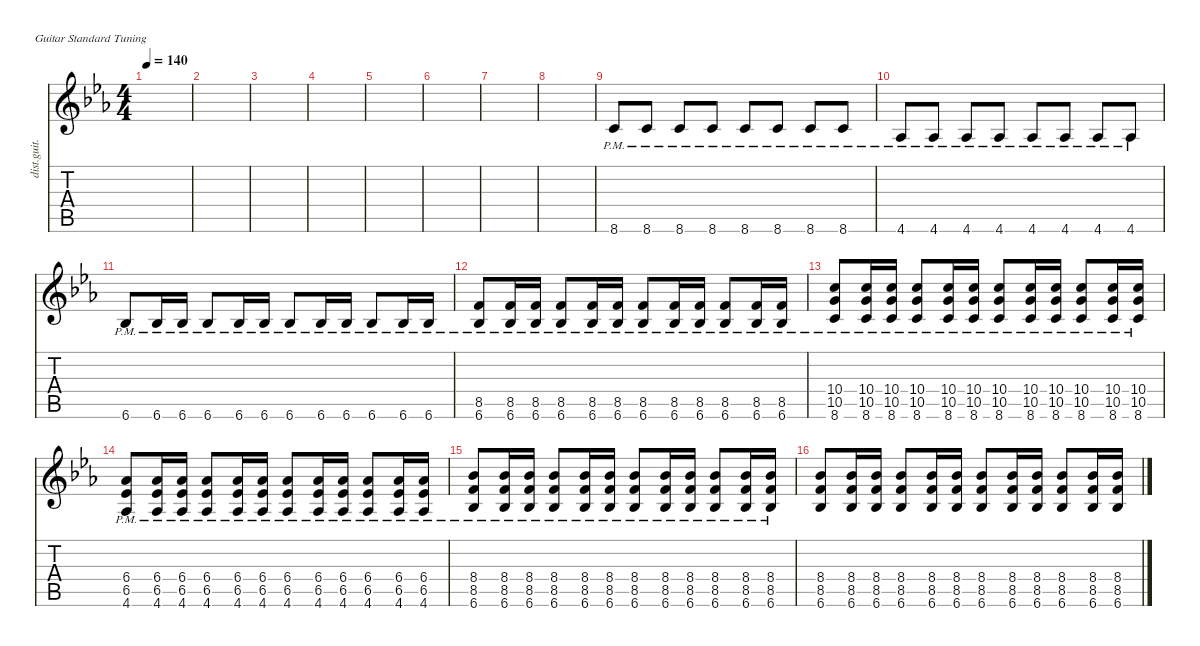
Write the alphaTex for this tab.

\defaultSystemsLayout 4
\hideDynamics
\bracketExtendMode nobrackets
\otherSystemsTrackNameOrientation horizontal
\track ("Distortion Guitar" "dist.guit.") {instrument distortionguitar}
\staff {score tabs}
\tuning (E4 B3 G3 D3 A2 E2)
\ts (4 4)
\tempo 140
\clef g2
\ks cminor
|
|
|
|
|
|
|
|
8.6{pm acc forcenatural}.8{beam Up} 8.6{pm acc forcenatural}.8{beam Up} 8.6{pm acc forcenatural}.8{beam Up} 8.6{pm acc forcenatural}.8{beam Up} 8.6{pm acc forcenatural}.8{beam Up} 8.6{pm acc forcenatural}.8{beam Up} 8.6{pm acc forcenatural}.8{beam Up} 8.6{pm acc forcenatural}.8{beam Up} |
4.6{pm acc b}.8{beam Up} 4.6{pm acc b}.8{beam Up} 4.6{pm acc b}.8{beam Up} 4.6{pm acc b}.8{beam Up} 4.6{pm acc b}.8{beam Up} 4.6{pm acc b}.8{beam Up} 4.6{pm acc b}.8{beam Up} 4.6{pm acc b}.8{beam Up} |
6.6{pm acc b}.8{beam Up} 6.6{pm acc b}.16{beam Up} 6.6{pm acc b}.16{beam Up} 6.6{pm acc b}.8{beam Up} 6.6{pm acc b}.16{beam Up} 6.6{pm acc b}.16{beam Up} 6.6{pm acc b}.8{beam Up} 6.6{pm acc b}.16{beam Up} 6.6{pm acc b}.16{beam Up} 6.6{pm acc b}.8{beam Up} 6.6{pm acc b}.16{beam Up} 6.6{pm acc b}.16{beam Up} |
(6.6{pm acc b} 8.5{pm acc forcenatural}).8{beam Up} (6.6{pm acc b} 8.5{pm acc forcenatural}).16{beam Up} (6.6{pm acc b} 8.5{pm acc forcenatural}).16{beam Up} (6.6{pm acc b} 8.5{pm acc forcenatural}).8{beam Up} (6.6{pm acc b} 8.5{pm acc forcenatural}).16{beam Up} (6.6{pm acc b} 8.5{pm acc forcenatural}).16{beam Up} (6.6{pm acc b} 8.5{pm acc forcenatural}).8{beam Up} (6.6{pm acc b} 8.5{pm acc forcenatural}).16{beam Up} (6.6{pm acc b} 8.5{pm acc forcenatural}).16{beam Up} (6.6{pm acc b} 8.5{pm acc forcenatural}).8{beam Up} (6.6{pm acc b} 8.5{pm acc forcenatural}).16{beam Up} (6.6{pm acc b} 8.5{pm acc forcenatural}).16{beam Up} |
(8.6{pm acc forcenatural} 10.5{pm acc forcenatural} 10.4{pm acc forcenatural}).8{beam Up} (8.6{pm acc forcenatural} 10.5{pm acc forcenatural} 10.4{pm acc forcenatural}).16{beam Up} (8.6{pm acc forcenatural} 10.5{pm acc forcenatural} 10.4{pm acc forcenatural}).16{beam Up} (8.6{pm acc forcenatural} 10.5{pm acc forcenatural} 10.4{pm acc forcenatural}).8{beam Up} (8.6{pm acc forcenatural} 10.5{pm acc forcenatural} 10.4{pm acc forcenatural}).16{beam Up} (8.6{pm acc forcenatural} 10.5{pm acc forcenatural} 10.4{pm acc forcenatural}).16{beam Up} (8.6{pm acc forcenatural} 10.5{pm acc forcenatural} 10.4{pm acc forcenatural}).8{beam Up} (8.6{pm acc forcenatural} 10.5{pm acc forcenatural} 10.4{pm acc forcenatural}).16{beam Up} (8.6{pm acc forcenatural} 10.5{pm acc forcenatural} 10.4{pm acc forcenatural}).16{beam Up} (8.6{pm acc forcenatural} 10.5{pm acc forcenatural} 10.4{pm acc forcenatural}).8{beam Up} (8.6{pm acc forcenatural} 10.5{pm acc forcenatural} 10.4{pm acc forcenatural}).16{beam Up} (8.6{pm acc forcenatural} 10.5{pm acc forcenatural} 10.4{pm acc forcenatural}).16{beam Up} |
(4.6{pm acc b} 6.5{pm acc b} 6.4{pm acc b}).8{beam Up} (4.6{pm acc b} 6.5{pm acc b} 6.4{pm acc b}).16{beam Up} (4.6{pm acc b} 6.5{pm acc b} 6.4{pm acc b}).16{beam Up} (4.6{pm acc b} 6.5{pm acc b} 6.4{pm acc b}).8{beam Up} (4.6{pm acc b} 6.5{pm acc b} 6.4{pm acc b}).16{beam Up} (4.6{pm acc b} 6.5{pm acc b} 6.4{pm acc b}).16{beam Up} (4.6{pm acc b} 6.5{pm acc b} 6.4{pm acc b}).8{beam Up} (4.6{pm acc b} 6.5{pm acc b} 6.4{pm acc b}).16{beam Up} (4.6{pm acc b} 6.5{pm acc b} 6.4{pm acc b}).16{beam Up} (4.6{pm acc b} 6.5{pm acc b} 6.4{pm acc b}).8{beam Up} (4.6{pm acc b} 6.5{pm acc b} 6.4{pm acc b}).16{beam Up} (4.6{pm acc b} 6.5{pm acc b} 6.4{pm acc b}).16{beam Up} |
(6.6{pm acc b} 8.5{pm acc forcenatural} 8.4{pm acc b}).8{beam Up} (6.6{pm acc b} 8.5{pm acc forcenatural} 8.4{pm acc b}).16{beam Up} (6.6{pm acc b} 8.5{pm acc forcenatural} 8.4{pm acc b}).16{beam Up} (6.6{pm acc b} 8.5{pm acc forcenatural} 8.4{pm acc b}).8{beam Up} (6.6{pm acc b} 8.5{pm acc forcenatural} 8.4{pm acc b}).16{beam Up} (6.6{pm acc b} 8.5{pm acc forcenatural} 8.4{pm acc b}).16{beam Up} (6.6{pm acc b} 8.5{pm acc forcenatural} 8.4{pm acc b}).8{beam Up} (6.6{pm acc b} 8.5{pm acc forcenatural} 8.4{pm acc b}).16{beam Up} (6.6{pm acc b} 8.5{pm acc forcenatural} 8.4{pm acc b}).16{beam Up} (6.6{pm acc b} 8.5{pm acc forcenatural} 8.4{pm acc b}).8{beam Up} (6.6{pm acc b} 8.5{pm acc forcenatural} 8.4{pm acc b}).16{beam Up} (6.6{pm acc b} 8.5{pm acc forcenatural} 8.4{pm acc b}).16{beam Up} |
(6.6{acc b} 8.5{acc forcenatural} 8.4{acc b}).8{beam Up} (6.6{acc b} 8.5{acc forcenatural} 8.4{acc b}).16{beam Up} (6.6{acc b} 8.5{acc forcenatural} 8.4{acc b}).16{beam Up} (6.6{acc b} 8.5{acc forcenatural} 8.4{acc b}).8{beam Up} (6.6{acc b} 8.5{acc forcenatural} 8.4{acc b}).16{beam Up} (6.6{acc b} 8.5{acc forcenatural} 8.4{acc b}).16{beam Up} (6.6{acc b} 8.5{acc forcenatural} 8.4{acc b}).8{beam Up} (6.6{acc b} 8.5{acc forcenatural} 8.4{acc b}).16{beam Up} (6.6{acc b} 8.5{acc forcenatural} 8.4{acc b}).16{beam Up} (6.6{acc b} 8.5{acc forcenatural} 8.4{acc b}).8{beam Up} (6.6{acc b} 8.5{acc forcenatural} 8.4{acc b}).16{beam Up} (6.6{acc b} 8.5{acc forcenatural} 8.4{acc b}).16{beam Up}
